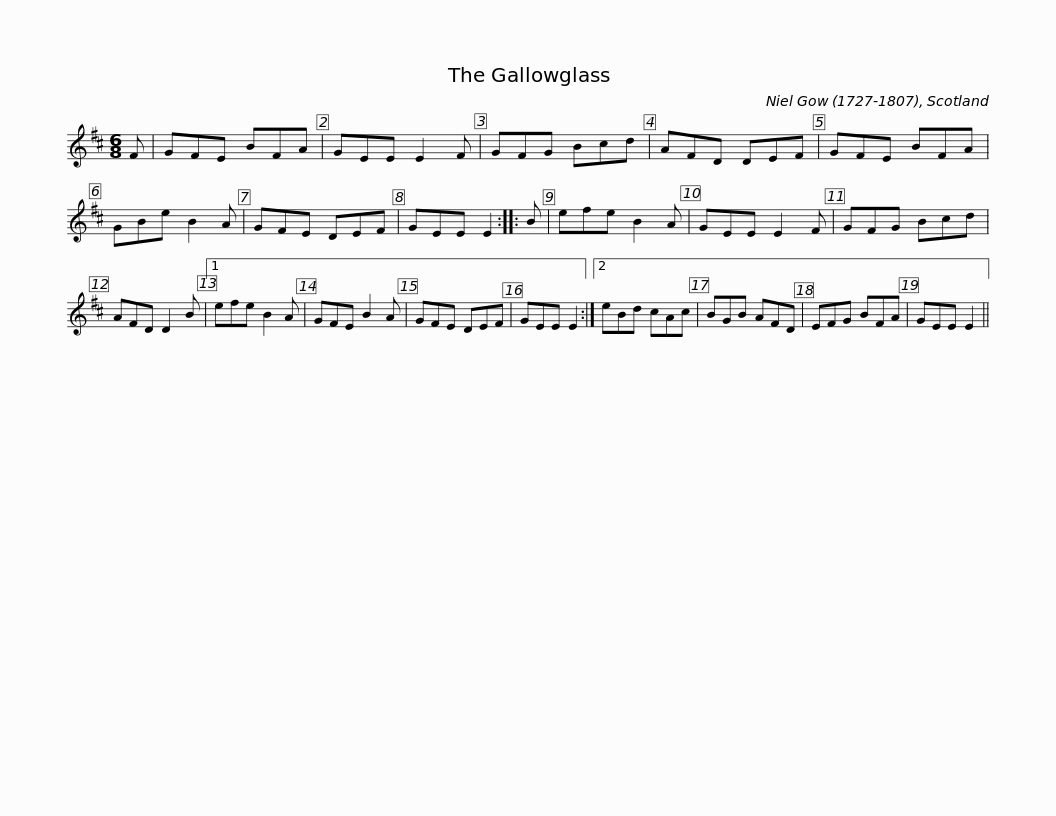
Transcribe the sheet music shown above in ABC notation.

X:1
L:1/8
M:6/8
I:linebreak $
K:D
V:1 treble
V:1
 F | GFE BFA | GEE E2 F | GFG Bcd | AFD DEF | %5
 GFE BFA | GBe B2 A | GFE DEF |$ GEE E2 :: B | %10
 efe B2 A | GEE E2 F | GFG Bcd | AFD D2 B |1 efe B2 A | %15
 GFE B2 A |$ GFE DEF | GEE E2 :|2 eBd cAc | BGB AFD | %20
 EFG BFA | GEE E2 || %22
